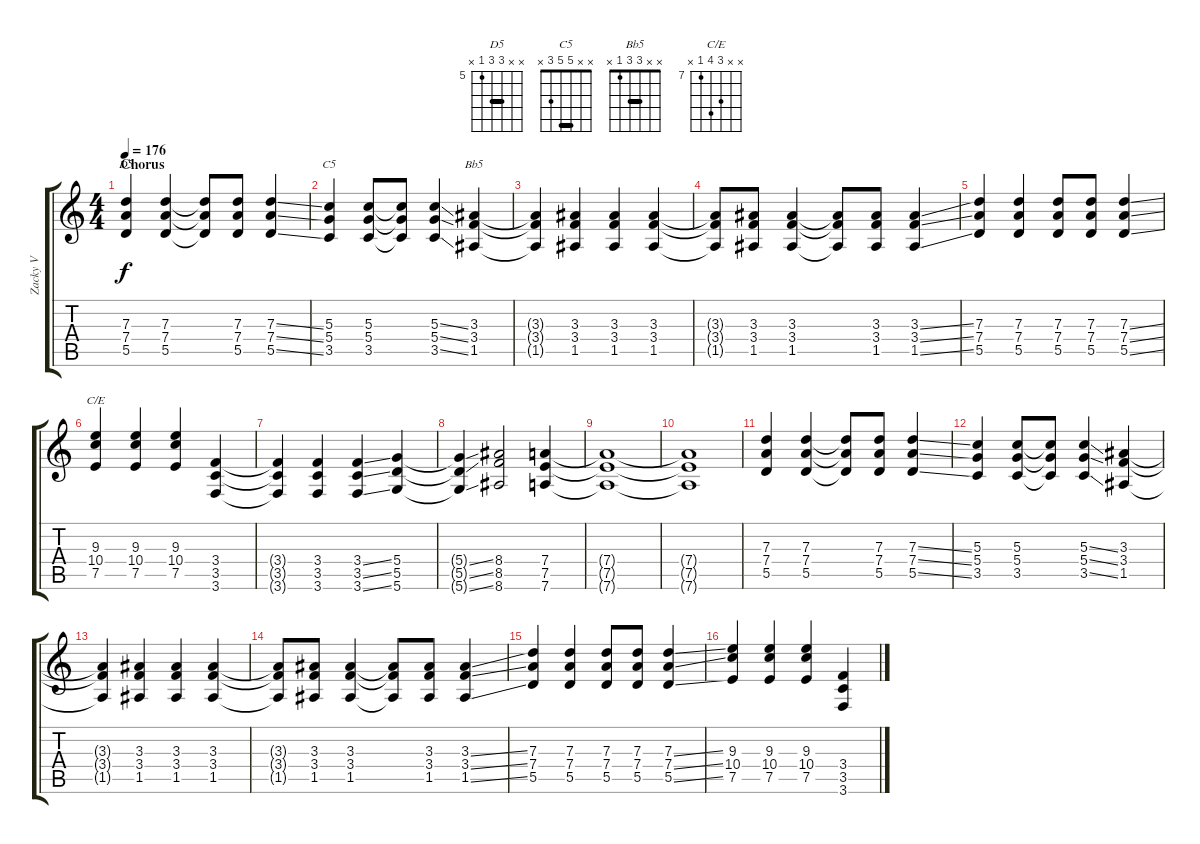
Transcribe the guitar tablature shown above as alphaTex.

\track ("   Zacky Vengeance - Rhythm" "   Zacky V") {instrument overdrivenguitar}
\staff {score tabs}
\tuning (E4 B3 G3 D3 A2 D2) {hide}
\chord ("D5" x x 7 7 5 x) {firstfret 5 barre 7}
\chord ("C5" x x 5 5 3 x) {barre 5}
\chord ("Bb5" x x 3 3 1 x) {barre 3}
\chord ("C/E" x x 9 10 7 x) {firstfret 7}
\ts (4 4)
\section ("" "Chorus")
\tempo 176
\clef g2
\ks c
(7.3 7.4 5.5).4{ch "D5" dy f} (7.3 7.4 5.5).4 (7.3{t} 7.4{t} 5.5{t}).8 (7.3 7.4 5.5).8 (7.3{ss} 7.4{ss} 5.5{ss}).4 |
(5.3 5.4 3.5).4{ch "C5"} (5.3 5.4 3.5).8 (5.3{t} 5.4{t} 3.5{t}).8 (5.3{ss} 5.4{ss} 3.5{ss}).4 (3.3 3.4 1.5).4{ch "Bb5"} |
(3.3{t} 3.4{t} 1.5{t}).4 (3.3 3.4 1.5).4 (3.3 3.4 1.5).4 (3.3 3.4 1.5).4 |
(3.3{t} 3.4{t} 1.5{t}).8 (3.3 3.4 1.5).8 (3.3 3.4 1.5).4 (3.3{t} 3.4{t} 1.5{t}).8 (3.3 3.4 1.5).8 (3.3{ss} 3.4{ss} 1.5{ss}).4 |
(7.3 7.4 5.5).4 (7.3 7.4 5.5).4 (7.3 7.4 5.5).8 (7.3 7.4 5.5).8 (7.3{ss} 7.4{ss} 5.5{ss}).4 |
(9.3 10.4 7.5).4{ch "C/E"} (9.3 10.4 7.5).4 (9.3 10.4 7.5).4 (3.4 3.5 3.6).4 |
(3.4{t} 3.5{t} 3.6{t}).4 (3.4 3.5 3.6).4 (3.4{ss} 3.5{ss} 3.6{ss}).4 (5.4 5.5 5.6).4 |
(5.4{ss t} 5.5{ss t} 5.6{ss t}).4 (8.4 8.5 8.6).2 (7.4 7.5 7.6).4 |
(7.4{t} 7.5{t} 7.6{t}).1 |
(7.4{t} 7.5{t} 7.6{t}).1 |
(7.3 7.4 5.5).4 (7.3 7.4 5.5).4 (7.3{t} 7.4{t} 5.5{t}).8 (7.3 7.4 5.5).8 (7.3{ss} 7.4{ss} 5.5{ss}).4 |
(5.3 5.4 3.5).4 (5.3 5.4 3.5).8 (5.3{t} 5.4{t} 3.5{t}).8 (5.3{ss} 5.4{ss} 3.5{ss}).4 (3.3 3.4 1.5).4 |
(3.3{t} 3.4{t} 1.5{t}).4 (3.3 3.4 1.5).4 (3.3 3.4 1.5).4 (3.3 3.4 1.5).4 |
(3.3{t} 3.4{t} 1.5{t}).8 (3.3 3.4 1.5).8 (3.3 3.4 1.5).4 (3.3{t} 3.4{t} 1.5{t}).8 (3.3 3.4 1.5).8 (3.3{ss} 3.4{ss} 1.5{ss}).4 |
(7.3 7.4 5.5).4 (7.3 7.4 5.5).4 (7.3 7.4 5.5).8 (7.3 7.4 5.5).8 (7.3{ss} 7.4{ss} 5.5{ss}).4 |
(9.3 10.4 7.5).4 (9.3 10.4 7.5).4 (9.3 10.4 7.5).4 (3.4 3.5 3.6).4
